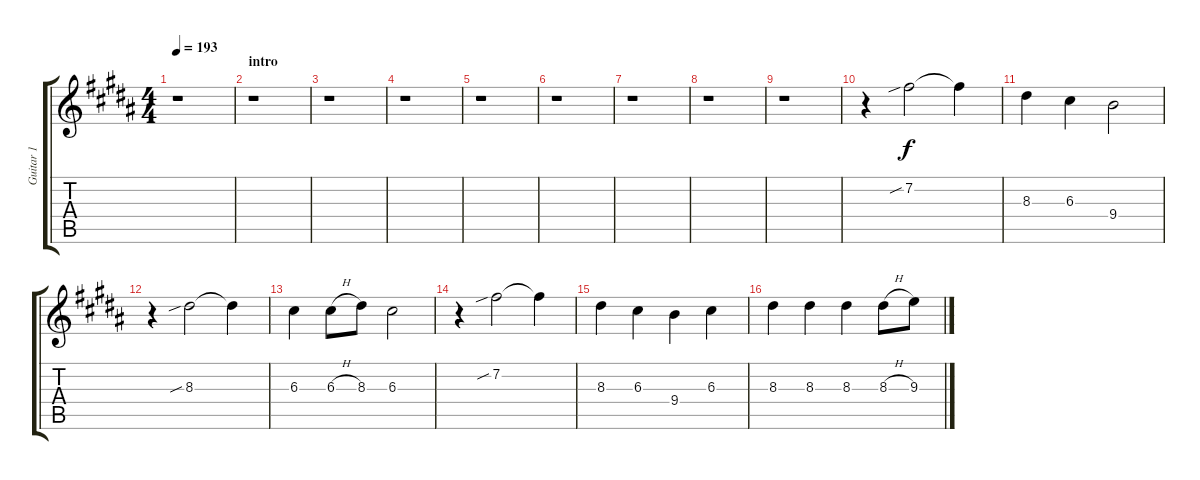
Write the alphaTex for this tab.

\track ("Guitar 1" "Guitar 1") {instrument overdrivenguitar}
\staff {score tabs}
\tuning (E4 B3 G3 D3 A2 E2) {hide}
\ts (4 4)
\tempo 193
\clef g2
\ks b
r.1{dy f instrument overdrivenguitar} |
\section ("" "intro")
r.1 |
r.1 |
r.1 |
r.1 |
r.1 |
r.1 |
r.1 |
r.1 |
r.4{instrument electricguitarjazz} 7.2{sib}.2 7.2{t}.4 |
8.3.4 6.3.4 9.4.2 |
r.4 8.3{sib}.2 8.3{t}.4 |
6.3.4 6.3{h}.8 8.3.8 6.3.2 |
r.4 7.2{sib}.2 7.2{t}.4 |
8.3.4 6.3.4 9.4.4 6.3.4 |
8.3.4 8.3.4 8.3.4 8.3{h}.8 9.3.8
